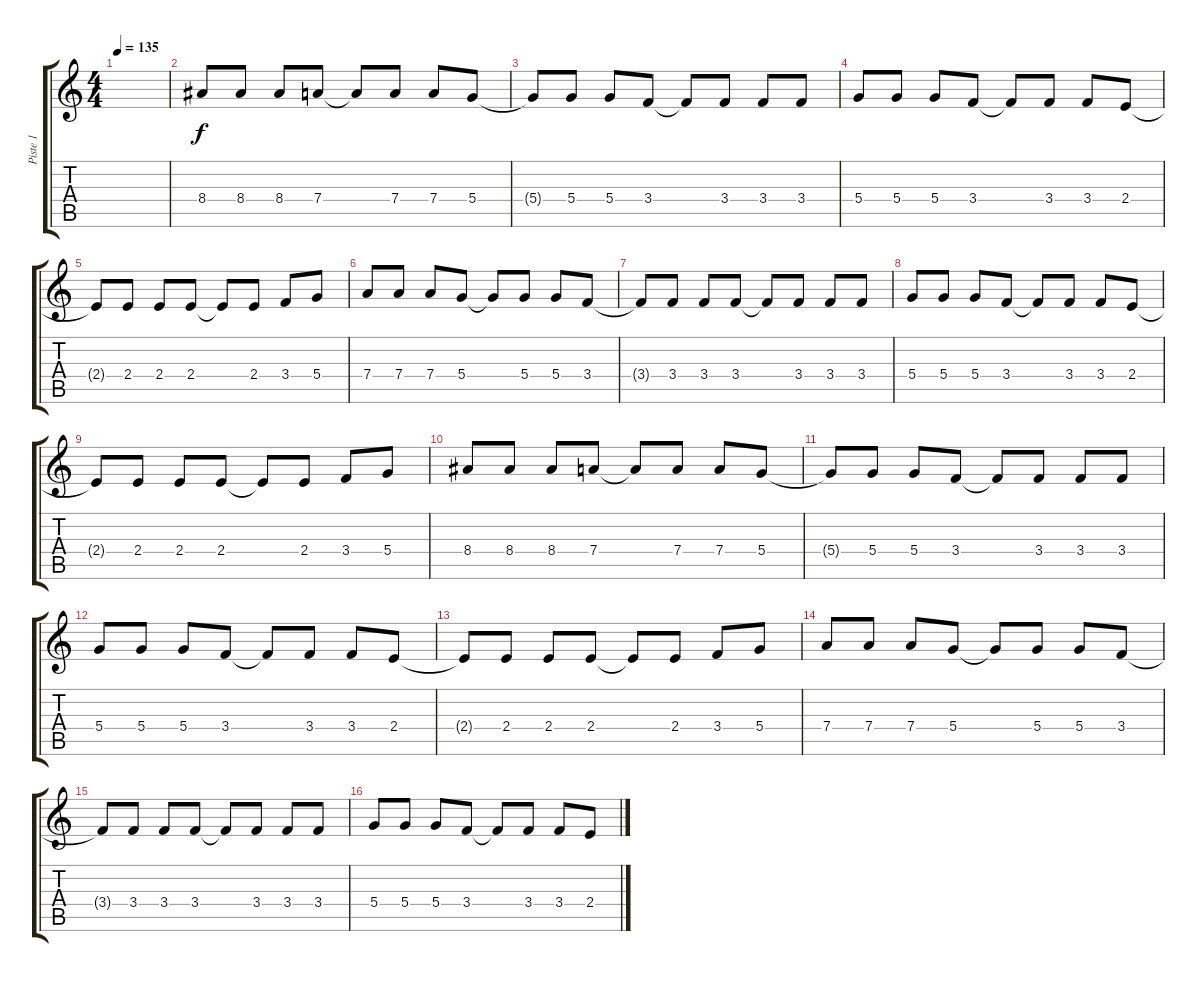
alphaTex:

\track ("Piste 1" "Piste 1") {instrument overdrivenguitar}
\staff {score tabs}
\tuning (E4 B3 G3 D3 A2 E2) {hide}
\ts (4 4)
\tempo 135
\clef g2
\ks c
|
8.4.8 8.4.8 8.4.8 7.4.8 7.4{t}.8 7.4.8 7.4.8 5.4.8 |
5.4{t}.8 5.4.8 5.4.8 3.4.8 3.4{t}.8 3.4.8 3.4.8 3.4.8 |
5.4.8 5.4.8 5.4.8 3.4.8 3.4{t}.8 3.4.8 3.4.8 2.4.8 |
2.4{t}.8 2.4.8 2.4.8 2.4.8 2.4{t}.8 2.4.8 3.4.8 5.4.8 |
7.4.8 7.4.8 7.4.8 5.4.8 5.4{t}.8 5.4.8 5.4.8 3.4.8 |
3.4{t}.8 3.4.8 3.4.8 3.4.8 3.4{t}.8 3.4.8 3.4.8 3.4.8 |
5.4.8 5.4.8 5.4.8 3.4.8 3.4{t}.8 3.4.8 3.4.8 2.4.8 |
2.4{t}.8 2.4.8 2.4.8 2.4.8 2.4{t}.8 2.4.8 3.4.8 5.4.8 |
8.4.8 8.4.8 8.4.8 7.4.8 7.4{t}.8 7.4.8 7.4.8 5.4.8 |
5.4{t}.8 5.4.8 5.4.8 3.4.8 3.4{t}.8 3.4.8 3.4.8 3.4.8 |
5.4.8 5.4.8 5.4.8 3.4.8 3.4{t}.8 3.4.8 3.4.8 2.4.8 |
2.4{t}.8 2.4.8 2.4.8 2.4.8 2.4{t}.8 2.4.8 3.4.8 5.4.8 |
7.4.8 7.4.8 7.4.8 5.4.8 5.4{t}.8 5.4.8 5.4.8 3.4.8 |
3.4{t}.8 3.4.8 3.4.8 3.4.8 3.4{t}.8 3.4.8 3.4.8 3.4.8 |
5.4.8 5.4.8 5.4.8 3.4.8 3.4{t}.8 3.4.8 3.4.8 2.4.8
